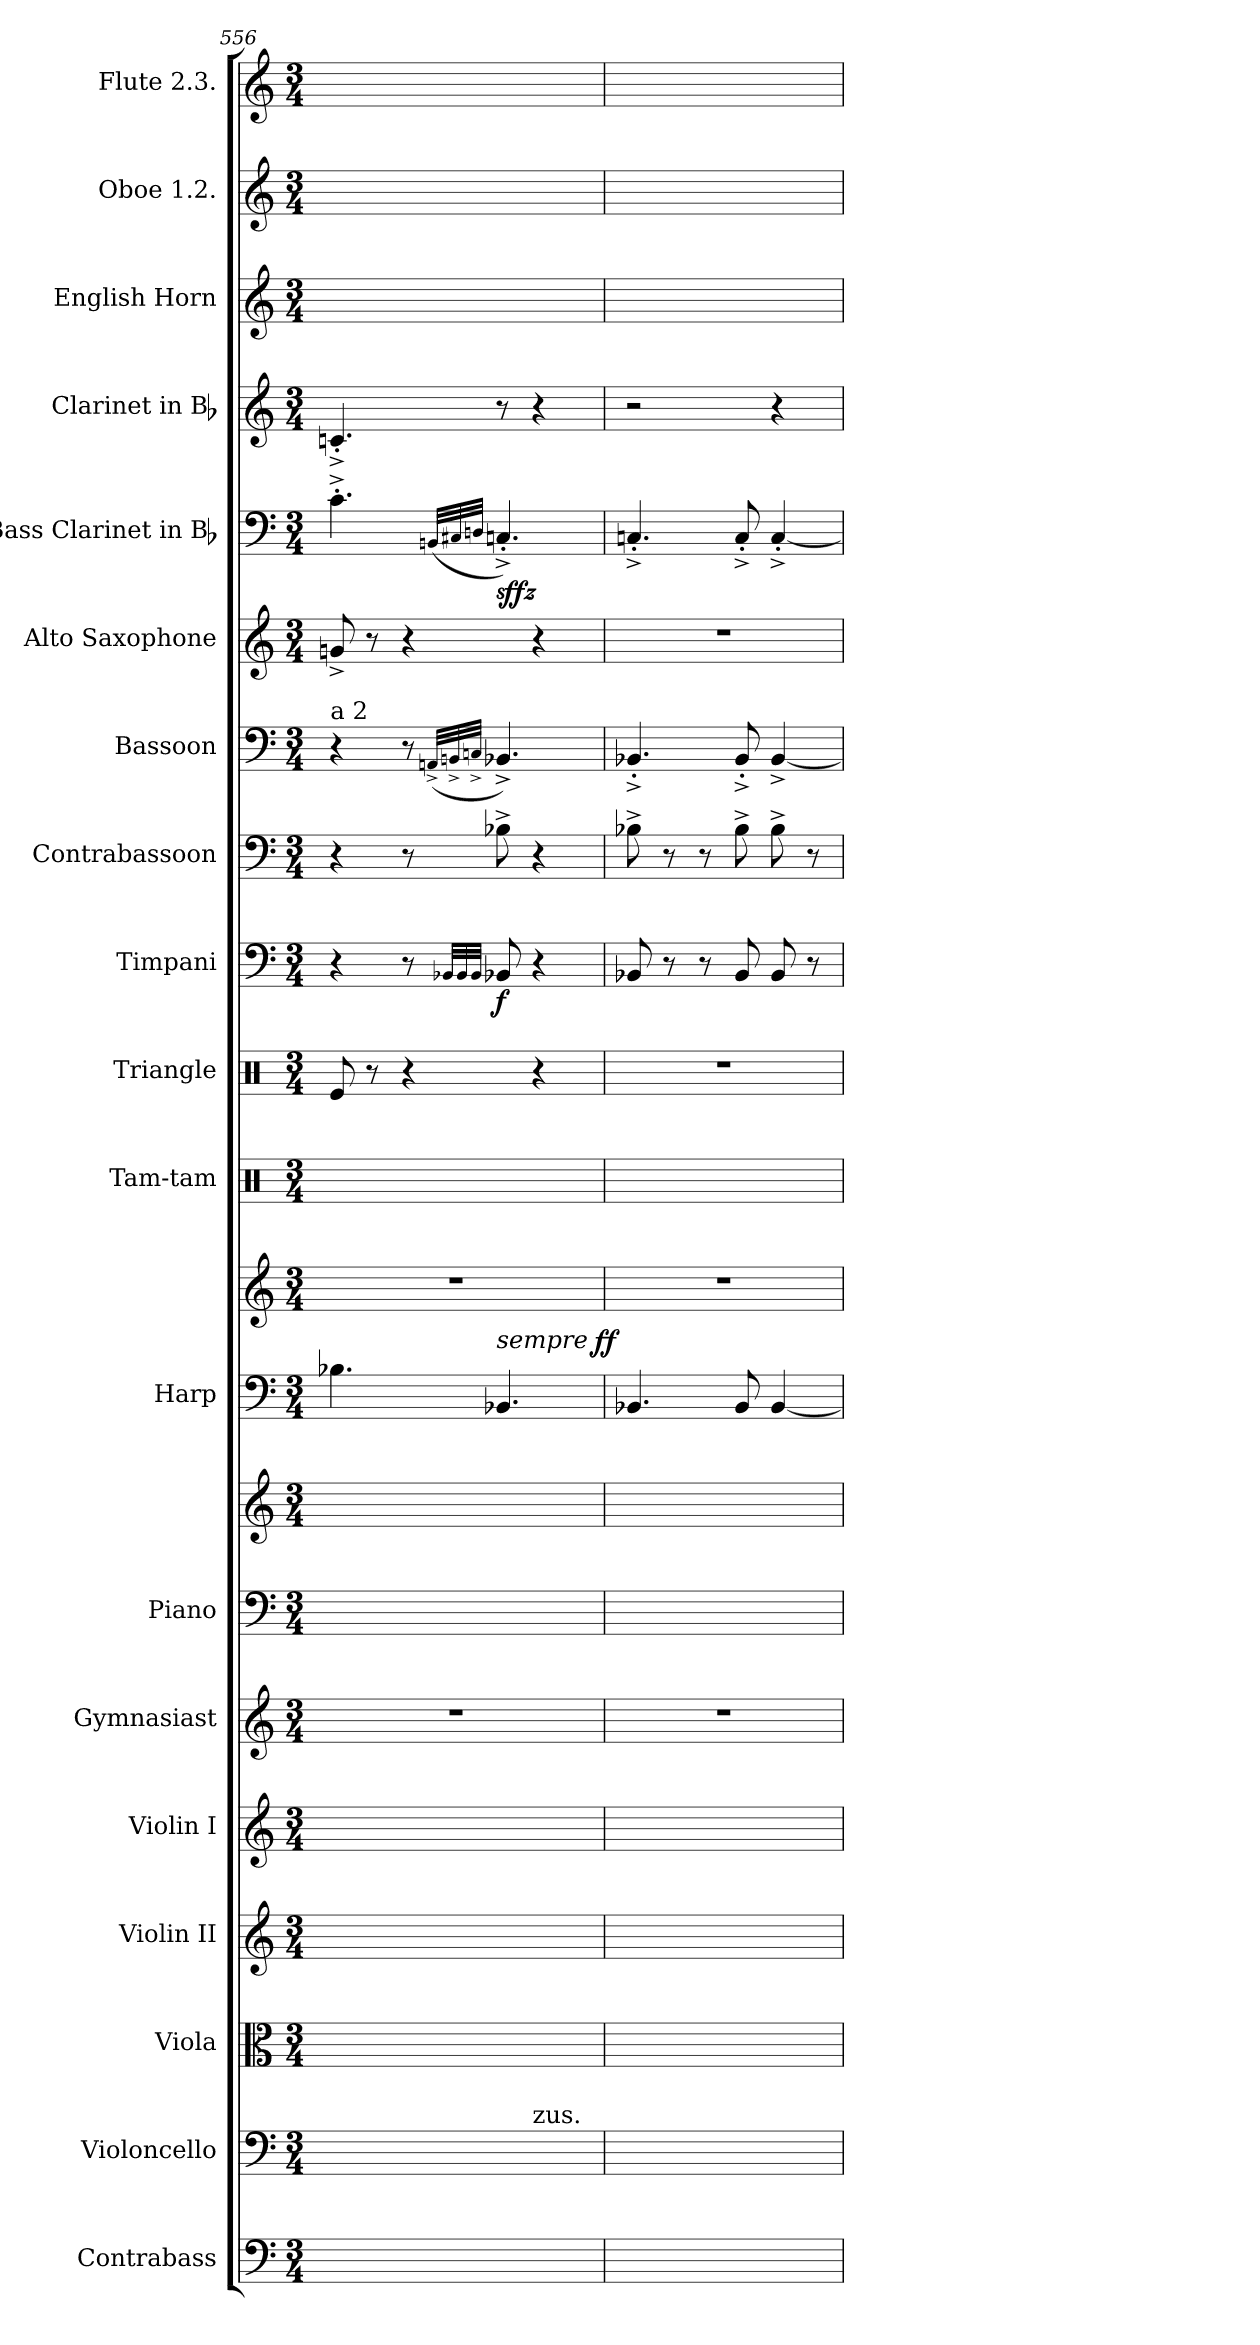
**kern	**kern	**kern	**kern	**kern	**kern	**kern	**kern	**kern	**kern	**dynam	**kern	**kern	**kern	**dynam	**kern	**kern	**dynam	**kern	**kern	**dynam	**kern	**kern	**kern	**kern
*part19	*part18	*part17	*part16	*part15	*part14	*part13	*part13	*part12	*part12	*part12	*part11	*part10	*part9	*part9	*part8	*part7	*part7	*part6	*part5	*part5	*part4	*part3	*part2	*part1
*staff21	*staff20	*staff19	*staff18	*staff17	*staff16	*staff15	*staff14	*staff13	*staff12	*staff12/13	*staff11	*staff10	*staff9	*staff9	*staff8	*staff7	*staff7	*staff6	*staff5	*staff5	*staff4	*staff3	*staff2	*staff1
*I"Contrabass	*I"Violoncello	*I"Viola	*I"Violin II	*I"Violin I	*I"Gymnasiast	*I"Piano	*	*I"Harp	*	*	*I"Tam-tam	*I"Triangle	*I"Timpani	*	*I"Contrabassoon	*I"Bassoon	*	*I"Alto Saxophone	*I"Bass Clarinet in Bb	*	*I"Clarinet in Bb	*I"English Horn	*I"Oboe 1.2.	*I"Flute 2.3.
*I'Cb.	*I'Vc.	*I'Vla.	*I'Vln. II	*I'Vln. I	*I'Gymn.	*I'Pno.	*	*I'Hp.	*	*	*I'T.-t.	*I'Tri.	*I'Timp.	*	*I'Cbsn.	*I'Bsn.	*	*I'Alto Sax.	*I'B. Cl.	*	*I'Cl.	*I'Eng. Hn.	*I'Ob.	*I'Fl.
*clefF4	*clefF4	*clefC3	*clefG2	*clefG2	*clefG2	*clefF4	*clefG2	*clefF4	*clefG2	*	*clefX	*clefX	*clefF4	*	*clefF4	*clefF4	*	*clefG2	*clefF4	*	*clefG2	*clefG2	*clefG2	*clefG2
*ITrd7c12	*	*	*	*	*	*	*	*	*	*	*	*	*	*	*ITrd7c12	*	*	*ITrd5c9	*ITrd1c2	*	*ITrd1c2	*ITrd4c7	*	*
*k[]	*k[]	*k[]	*k[]	*k[]	*k[]	*k[]	*k[]	*k[]	*k[]	*	*k[]	*k[]	*k[]	*	*k[]	*k[]	*	*k[b-e-a-]	*k[b-e-]	*	*k[b-e-]	*k[b-]	*k[]	*k[]
*M3/4	*M3/4	*M3/4	*M3/4	*M3/4	*M3/4	*M3/4	*M3/4	*M3/4	*M3/4	*	*M3/4	*M3/4	*M3/4	*	*M3/4	*M3/4	*	*M3/4	*M3/4	*	*M3/4	*M3/4	*M3/4	*M3/4
=556	=556	=556	=556	=556	=556	=556	=556	=556	=556	=556	=556	=556	=556	=556	=556	=556	=556	=556	=556	=556	=556	=556	=556	=556
*	*	*	*	*	*	*	*	*	*^	*	*	*	*	*	*	*	*	*	*	*	*	*	*	*
!	!	!	!	!	!	!	!	!	!	!	!	!	!	!	!	!	!LO:TX:a:t=a 2	!	!	!	!	!	!	!	!
4%3ryy	2ryy	4ryy	16ryy	16ryy	4%3r	4%3ryy	16ryy	4.B-X	4%3r	4.ryy	.	4%3ryy	8Re/	4r	.	4r	4r	.	8B-X^	4.B-'^	.	4.B-X'^	4%3ryy	4%3ryy	4%3ryy
.	.	.	16ryy	16ryy	.	.	16ryy	.	.	.	.	.	.	.	.	.	.	.	.	.	.	.	.	.	.
.	.	.	16ryy	16ryy	.	.	16ryy	.	.	.	.	.	8r	.	.	.	.	.	8r	.	.	.	.	.	.
.	.	.	16ryy	16ryy	.	.	16ryy	.	.	.	.	.	.	.	.	.	.	.	.	.	.	.	.	.	.
.	.	16ryy	16ryy	16ryy	.	.	16ryy	.	.	.	.	.	4r	8r	.	8r	8r	.	4r	.	.	.	.	.	.
.	.	16ryy	16ryy	16ryy	.	.	16ryy	.	.	.	.	.	.	.	.	.	.	.	.	.	.	.	.	.	.
.	.	.	.	.	.	.	.	.	.	.	.	.	.	32qqBB-X/LLL	.	.	(32qqAAn^/LLL	.	.	(32qqAAn/LLL	.	.	.	.	.
.	.	.	.	.	.	.	.	.	.	.	.	.	.	32qqBB-/	.	.	32qqBBn^/	.	.	32qqBBn/	.	.	.	.	.
.	.	.	.	.	.	.	.	.	.	.	.	.	.	32qqBB-/JJJ	.	.	32qqCn^/JJJ	.	.	32qqCn/JJJ	.	.	.	.	.
!	!	!	!	!	!	!	!	!	!	!	!LO:DY:t=sempre %s	!	!	!	!	!	!	!	!	!	!	!	!	!	!
.	.	16ryy	16ryy	16ryy	.	.	16ryy	4.BB-X	.	4.ryy	ff	.	.	8BB-X	f	8BB-X^	4.BB-X^)	ff sffz	.	4.BB-X'^)	sffz	8r	.	.	.
.	.	16ryy	16ryy	16ryy	.	.	16ryy	.	.	.	.	.	.	.	.	.	.	.	.	.	.	.	.	.	.
!	!LO:TX:a:t=zus.	!	!	!	!	!	!	!	!	!	!	!	!	!	!	!	!	!	!	!	!	!	!	!	!
.	8ryy	16ryy	16ryy	16ryy	.	.	16ryy	.	.	.	.	.	4r	4r	.	4r	.	.	4r	.	.	4r	.	.	.
.	.	16ryy	16ryy	16ryy	.	.	16ryy	.	.	.	.	.	.	.	.	.	.	.	.	.	.	.	.	.	.
.	16ryy	16ryy	8ryy	16ryy	.	.	16ryy	.	.	.	.	.	.	.	.	.	.	.	.	.	.	.	.	.	.
.	16ryy	16ryy	.	16ryy	.	.	16ryy	.	.	.	.	.	.	.	.	.	.	.	.	.	.	.	.	.	.
*	*	*	*	*	*	*	*	*	*v	*v	*	*	*	*	*	*	*	*	*	*	*	*	*	*	*
=557	=557	=557	=557	=557	=557	=557	=557	=557	=557	=557	=557	=557	=557	=557	=557	=557	=557	=557	=557	=557	=557	=557	=557	=557
8ryy	16ryy	16ryy	4%3ryy	16ryy	4%3r	16ryy	16ryy	4.BB-X	4%3r	.	4%3ryy	4%3r	8BB-X	.	8BB-X^	4.BB-X'^	.	4%3r	4.BB-X'^	.	2r	4%3ryy	4%3ryy	4%3ryy
.	16ryy	16ryy	.	16ryy	.	16ryy	16ryy	.	.	.	.	.	.	.	.	.	.	.	.	.	.	.	.	.
16ryy	16ryy	16ryy	.	8ryy	.	16ryy	8ryy	.	.	.	.	.	8r	.	8r	.	.	.	.	.	.	.	.	.
16ryy	16ryy	16ryy	.	.	.	16ryy	.	.	.	.	.	.	.	.	.	.	.	.	.	.	.	.	.	.
16ryy	16ryy	16ryy	.	4ryy	.	16ryy	4ryy	.	.	.	.	.	8r	.	8r	.	.	.	.	.	.	.	.	.
16ryy	16ryy	16ryy	.	.	.	16ryy	.	.	.	.	.	.	.	.	.	.	.	.	.	.	.	.	.	.
16ryy	16ryy	8ryy	.	.	.	16ryy	.	8BB-	.	.	.	.	8BB-	.	8BB-^	8BB-'^	.	.	8BB-'^	.	.	.	.	.
16ryy	16ryy	.	.	.	.	16ryy	.	.	.	.	.	.	.	.	.	.	.	.	.	.	.	.	.	.
16ryy	16ryy	4ryy	.	4ryy	.	16ryy	4ryy	[4BB-	.	.	.	.	8BB-	.	8BB-^	[4BB-^	.	.	[4BB-'^	.	4r	.	.	.
16ryy	16ryy	.	.	.	.	16ryy	.	.	.	.	.	.	.	.	.	.	.	.	.	.	.	.	.	.
16ryy	8ryy	.	.	.	.	16ryy	.	.	.	.	.	.	8r	.	8r	.	.	.	.	.	.	.	.	.
16ryy	.	.	.	.	.	16ryy	.	.	.	.	.	.	.	.	.	.	.	.	.	.	.	.	.	.
=	=	=	=	=	=	=	=	=	=	=	=	=	=	=	=	=	=	=	=	=	=	=	=	=
*-	*-	*-	*-	*-	*-	*-	*-	*-	*-	*-	*-	*-	*-	*-	*-	*-	*-	*-	*-	*-	*-	*-	*-	*-
